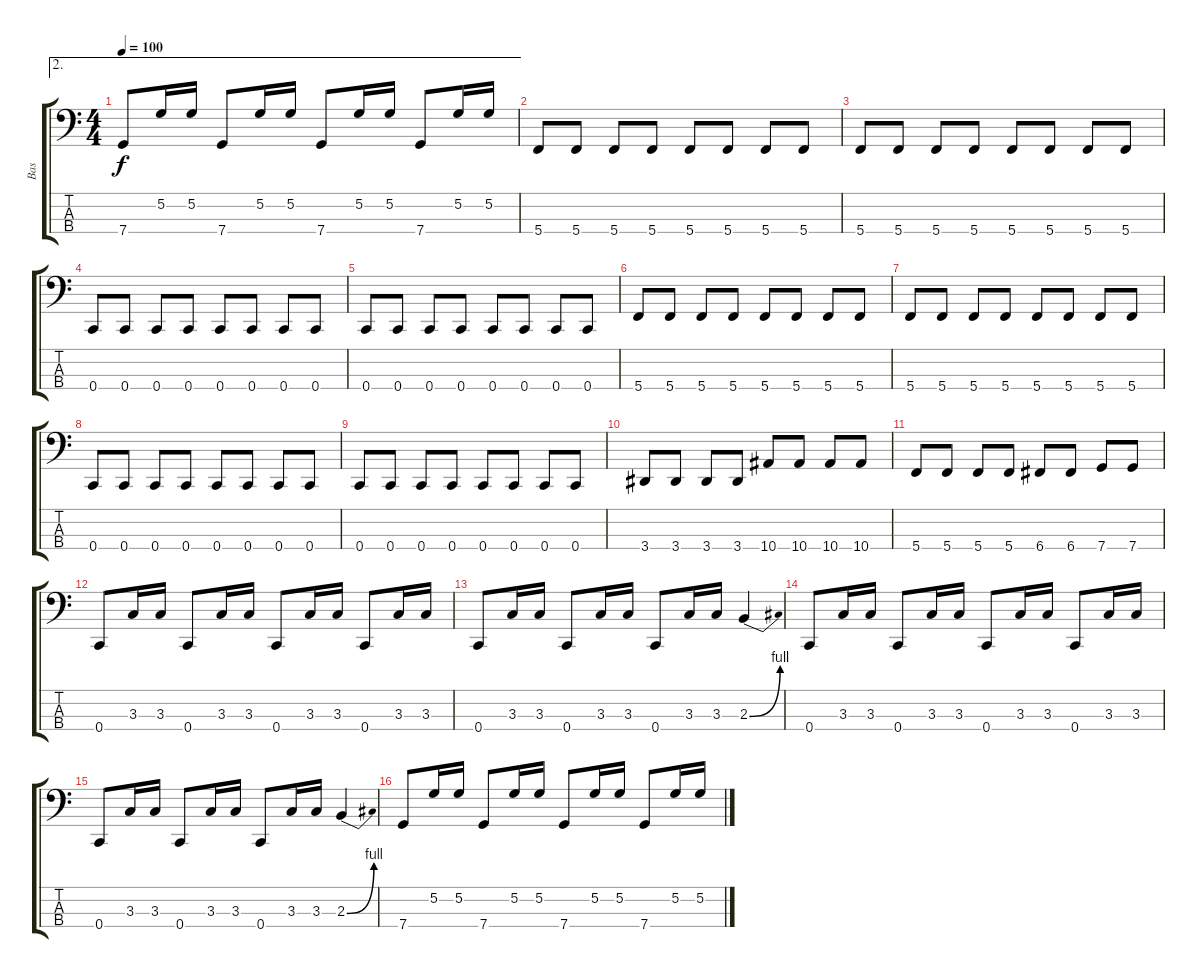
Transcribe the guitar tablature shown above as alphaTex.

\track ("Bas" "Bas") {instrument electricbassfinger}
\staff {score tabs}
\tuning (G2 D2 A1 C1) {hide}
\ae 2
\ts (4 4)
\tempo 100
\clef f4
\ks c
7.4.8{dy f} 5.2.16 5.2.16 7.4.8 5.2.16 5.2.16 7.4.8 5.2.16 5.2.16 7.4.8 5.2.16 5.2.16 |
5.4.8 5.4.8 5.4.8 5.4.8 5.4.8 5.4.8 5.4.8 5.4.8 |
5.4.8 5.4.8 5.4.8 5.4.8 5.4.8 5.4.8 5.4.8 5.4.8 |
0.4.8 0.4.8 0.4.8 0.4.8 0.4.8 0.4.8 0.4.8 0.4.8 |
0.4.8 0.4.8 0.4.8 0.4.8 0.4.8 0.4.8 0.4.8 0.4.8 |
5.4.8 5.4.8 5.4.8 5.4.8 5.4.8 5.4.8 5.4.8 5.4.8 |
5.4.8 5.4.8 5.4.8 5.4.8 5.4.8 5.4.8 5.4.8 5.4.8 |
0.4.8 0.4.8 0.4.8 0.4.8 0.4.8 0.4.8 0.4.8 0.4.8 |
0.4.8 0.4.8 0.4.8 0.4.8 0.4.8 0.4.8 0.4.8 0.4.8 |
3.4.8 3.4.8 3.4.8 3.4.8 10.4.8 10.4.8 10.4.8 10.4.8 |
5.4.8 5.4.8 5.4.8 5.4.8 6.4.8 6.4.8 7.4.8 7.4.8 |
0.4.8 3.3.16 3.3.16 0.4.8 3.3.16 3.3.16 0.4.8 3.3.16 3.3.16 0.4.8 3.3.16 3.3.16 |
0.4.8 3.3.16 3.3.16 0.4.8 3.3.16 3.3.16 0.4.8 3.3.16 3.3.16 2.3{be (bend 0 0 60 4)}.4 |
0.4.8 3.3.16 3.3.16 0.4.8 3.3.16 3.3.16 0.4.8 3.3.16 3.3.16 0.4.8 3.3.16 3.3.16 |
0.4.8 3.3.16 3.3.16 0.4.8 3.3.16 3.3.16 0.4.8 3.3.16 3.3.16 2.3{be (bend 0 0 60 4)}.4 |
7.4.8 5.2.16 5.2.16 7.4.8 5.2.16 5.2.16 7.4.8 5.2.16 5.2.16 7.4.8 5.2.16 5.2.16
